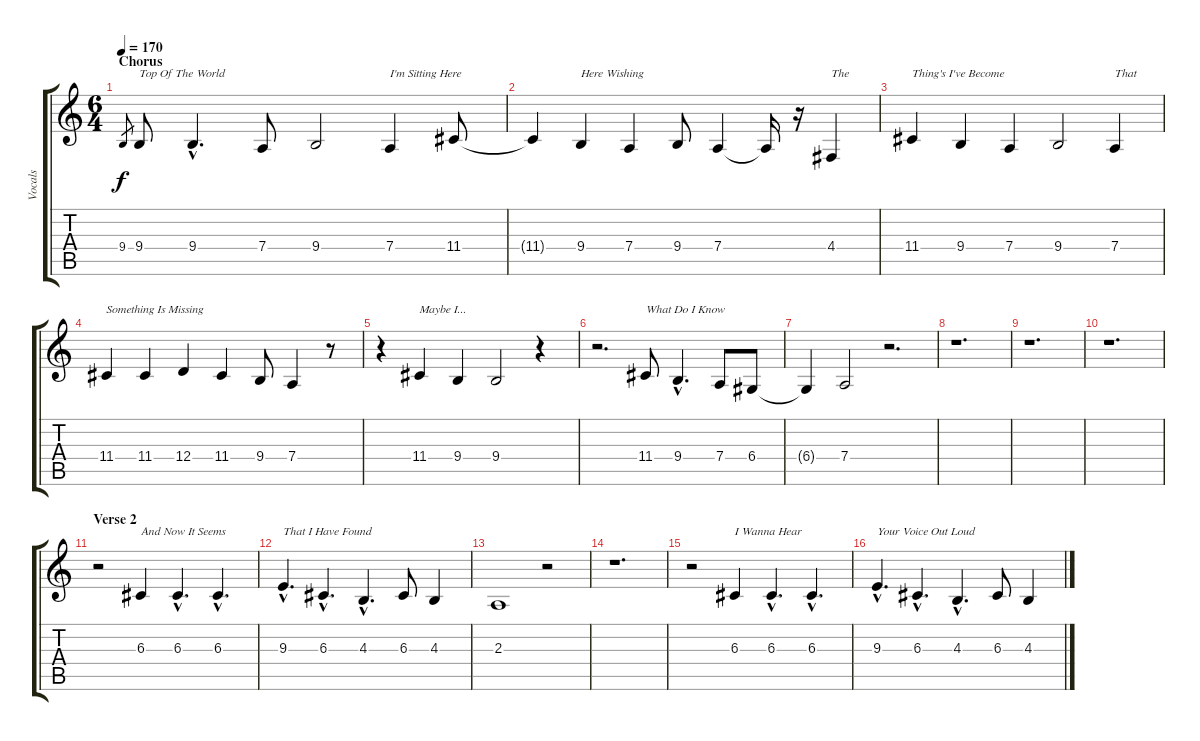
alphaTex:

\track ("Vocals" "Vocals") {instrument oboe}
\staff {score tabs}
\tuning (E4 B3 G3 D3 A2 D2) {hide}
\ts (6 4)
\section ("" "Chorus")
\tempo 170
\clef g2
\ks c
9.4.8{gr dy f} 9.4.8{txt "Top Of The World"} 9.4{hac}.4{d} 7.4.8 9.4.2 7.4.4{txt "I'm Sitting Here"} 11.4.8 |
11.4{t}.4 9.4.4{txt "Here Wishing"} 7.4.4 9.4.8 7.4.4 7.4{t}.16 r.16 4.4.4{txt "The"} |
11.4.4{txt "Thing's I've Become"} 9.4.4 7.4.4 9.4.2 7.4.4{txt "That"} |
11.4.4{txt "Something Is Missing"} 11.4.4 12.4.4 11.4.4 9.4.8 7.4.4 r.8 |
r.4 11.4.4{txt "Maybe I..."} 9.4.4 9.4.2 r.4 |
r.2{d} 11.4.8{txt "What Do I Know"} 9.4{hac}.4{d} 7.4.8 6.4.8 |
6.4{t}.4 7.4.2 r.2{d} |
r.1{d} |
r.1{d} |
r.1{d} |
\section ("" "Verse 2")
r.2 6.3.4{txt "And Now It Seems"} 6.3{hac}.4{d} 6.3{hac}.4{d} |
9.3{hac}.4{d txt "That I Have Found"} 6.3{hac}.4{d} 4.3{hac}.4{d} 6.3.8 4.3.4 |
2.3.1 r.2 |
r.1{d} |
r.2 6.3.4{txt "I Wanna Hear"} 6.3{hac}.4{d} 6.3{hac}.4{d} |
9.3{hac}.4{d txt "Your Voice Out Loud"} 6.3{hac}.4{d} 4.3{hac}.4{d} 6.3.8 4.3.4
